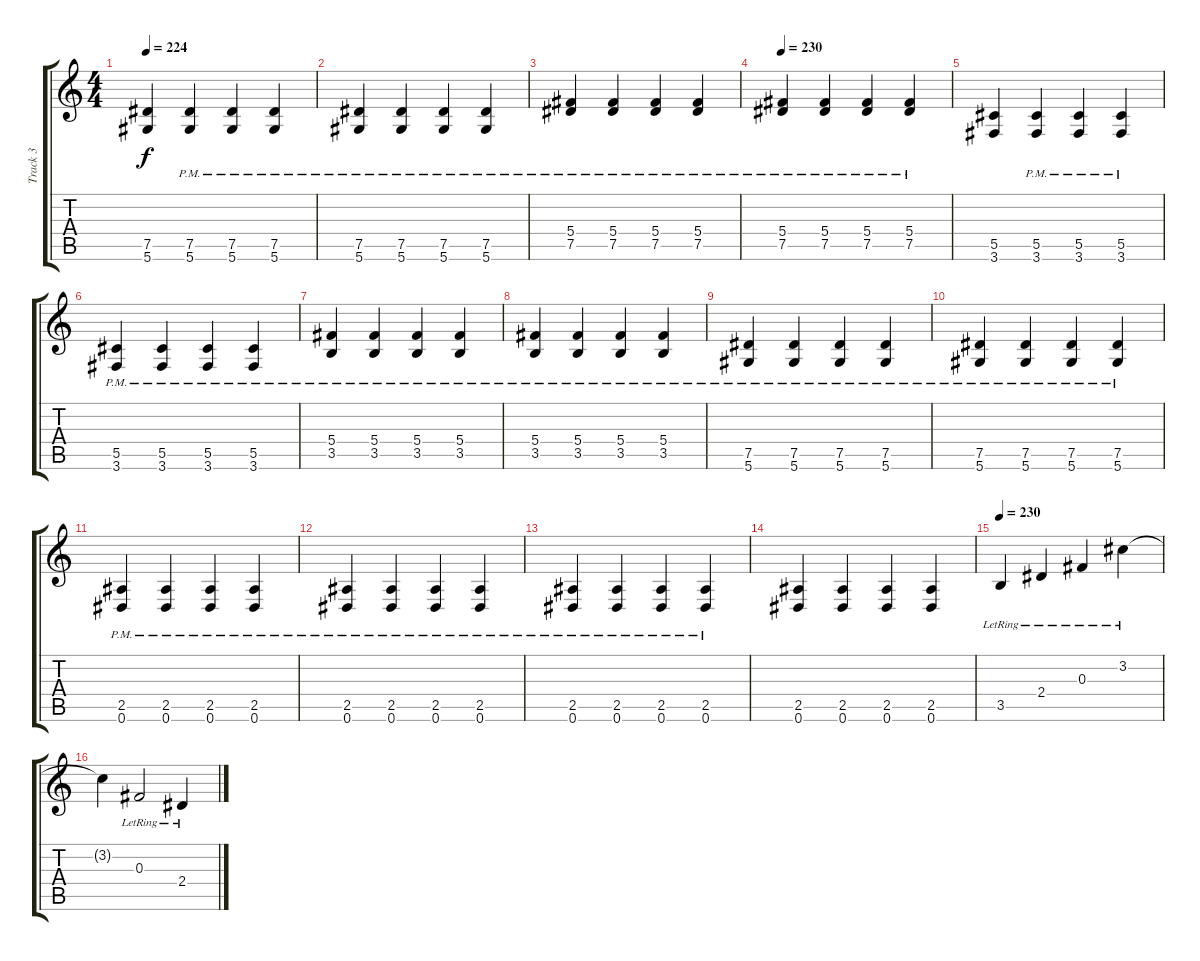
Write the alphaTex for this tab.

\track ("Track 3" "Track 3") {instrument distortionguitar}
\staff {score tabs}
\tuning (Eb4 Bb3 Gb3 Db3 Ab2 Eb2) {hide}
\ts (4 4)
\tempo 224
\clef g2
\ks c
(7.5 5.6).4{dy f} (7.5{pm} 5.6{pm}).4 (7.5{pm} 5.6{pm}).4 (7.5{pm} 5.6{pm}).4 |
(7.5{pm} 5.6{pm}).4 (7.5{pm} 5.6{pm}).4 (7.5{pm} 5.6{pm}).4 (7.5{pm} 5.6{pm}).4 |
(5.4{pm} 7.5{pm}).4 (5.4{pm} 7.5{pm}).4 (5.4{pm} 7.5{pm}).4 (5.4{pm} 7.5{pm}).4 |
\tempo 230
(5.4{pm} 7.5{pm}).4 (5.4{pm} 7.5{pm}).4 (5.4{pm} 7.5{pm}).4 (5.4{pm} 7.5{pm}).4 |
(5.5 3.6).4 (5.5{pm} 3.6{pm}).4 (5.5{pm} 3.6{pm}).4 (5.5{pm} 3.6{pm}).4 |
(5.5{pm} 3.6{pm}).4 (5.5{pm} 3.6{pm}).4 (5.5{pm} 3.6{pm}).4 (5.5{pm} 3.6{pm}).4 |
(5.4{pm} 3.5{pm}).4 (5.4{pm} 3.5{pm}).4 (5.4{pm} 3.5{pm}).4 (5.4{pm} 3.5{pm}).4 |
(5.4{pm} 3.5{pm}).4 (5.4{pm} 3.5{pm}).4 (5.4{pm} 3.5{pm}).4 (5.4{pm} 3.5{pm}).4 |
(7.5{pm} 5.6{pm}).4 (7.5{pm} 5.6{pm}).4 (7.5{pm} 5.6{pm}).4 (7.5{pm} 5.6{pm}).4 |
(7.5{pm} 5.6{pm}).4 (7.5{pm} 5.6{pm}).4 (7.5{pm} 5.6{pm}).4 (7.5{pm} 5.6{pm}).4 |
(2.5{pm} 0.6{pm}).4 (2.5{pm} 0.6{pm}).4 (2.5{pm} 0.6{pm}).4 (2.5{pm} 0.6{pm}).4 |
(2.5{pm} 0.6{pm}).4 (2.5{pm} 0.6{pm}).4 (2.5{pm} 0.6{pm}).4 (2.5{pm} 0.6{pm}).4 |
(2.5{pm} 0.6{pm}).4 (2.5{pm} 0.6{pm}).4 (2.5{pm} 0.6{pm}).4 (2.5{pm} 0.6{pm}).4 |
(2.5 0.6).4 (2.5 0.6).4 (2.5 0.6).4 (2.5 0.6).4 |
\tempo 230
3.5{lr}.4 2.4{lr}.4 0.3{lr}.4 3.2{lr}.4 |
3.2{t}.4 0.3{lr}.2 2.4{lr}.4
